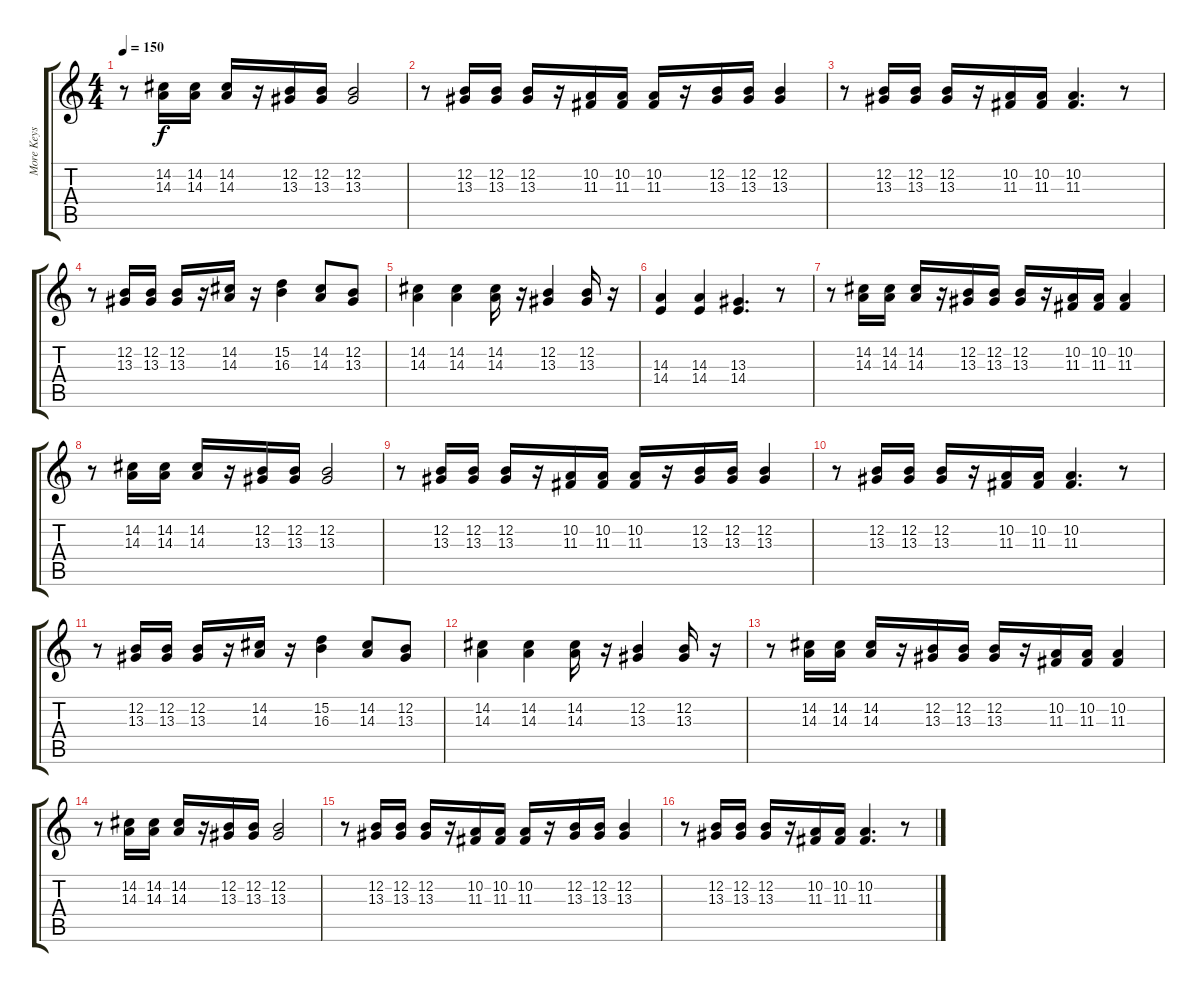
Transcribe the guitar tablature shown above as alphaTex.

\track ("More Keys" "More Keys") {instrument stringensemble1}
\staff {score tabs}
\tuning (E4 B3 G3 D3 A2 E2) {hide}
\ts (4 4)
\tempo 150
\clef g2
\ks c
r.8{dy f} (14.2 14.3).16 (14.2 14.3).16 (14.2 14.3).16 r.16 (12.2 13.3).16 (12.2 13.3).16 (12.2 13.3).2 |
r.8 (12.2 13.3).16 (12.2 13.3).16 (12.2 13.3).16 r.16 (10.2 11.3).16 (10.2 11.3).16 (10.2 11.3).16 r.16 (12.2 13.3).16 (12.2 13.3).16 (12.2 13.3).4 |
r.8 (12.2 13.3).16 (12.2 13.3).16 (12.2 13.3).16 r.16 (10.2 11.3).16 (10.2 11.3).16 (10.2 11.3).4{d} r.8 |
r.8 (12.2 13.3).16 (12.2 13.3).16 (12.2 13.3).16 r.16 (14.2 14.3).16 r.16 (15.2 16.3).4 (14.2 14.3).8 (12.2 13.3).8 |
(14.2 14.3).4 (14.2 14.3).4 (14.2 14.3).16 r.16 (12.2 13.3).4 (12.2 13.3).16 r.16 |
(14.3 14.4).4 (14.3 14.4).4 (13.3 14.4).4{d} r.8 |
r.8 (14.2 14.3).16 (14.2 14.3).16 (14.2 14.3).16 r.16 (12.2 13.3).16 (12.2 13.3).16 (12.2 13.3).16 r.16 (10.2 11.3).16 (10.2 11.3).16 (10.2 11.3).4 |
r.8 (14.2 14.3).16 (14.2 14.3).16 (14.2 14.3).16 r.16 (12.2 13.3).16 (12.2 13.3).16 (12.2 13.3).2 |
r.8 (12.2 13.3).16 (12.2 13.3).16 (12.2 13.3).16 r.16 (10.2 11.3).16 (10.2 11.3).16 (10.2 11.3).16 r.16 (12.2 13.3).16 (12.2 13.3).16 (12.2 13.3).4 |
r.8 (12.2 13.3).16 (12.2 13.3).16 (12.2 13.3).16 r.16 (10.2 11.3).16 (10.2 11.3).16 (10.2 11.3).4{d} r.8 |
r.8 (12.2 13.3).16 (12.2 13.3).16 (12.2 13.3).16 r.16 (14.2 14.3).16 r.16 (15.2 16.3).4 (14.2 14.3).8 (12.2 13.3).8 |
(14.2 14.3).4 (14.2 14.3).4 (14.2 14.3).16 r.16 (12.2 13.3).4 (12.2 13.3).16 r.16 |
r.8 (14.2 14.3).16 (14.2 14.3).16 (14.2 14.3).16 r.16 (12.2 13.3).16 (12.2 13.3).16 (12.2 13.3).16 r.16 (10.2 11.3).16 (10.2 11.3).16 (10.2 11.3).4 |
r.8 (14.2 14.3).16 (14.2 14.3).16 (14.2 14.3).16 r.16 (12.2 13.3).16 (12.2 13.3).16 (12.2 13.3).2 |
r.8 (12.2 13.3).16 (12.2 13.3).16 (12.2 13.3).16 r.16 (10.2 11.3).16 (10.2 11.3).16 (10.2 11.3).16 r.16 (12.2 13.3).16 (12.2 13.3).16 (12.2 13.3).4 |
r.8 (12.2 13.3).16 (12.2 13.3).16 (12.2 13.3).16 r.16 (10.2 11.3).16 (10.2 11.3).16 (10.2 11.3).4{d} r.8
